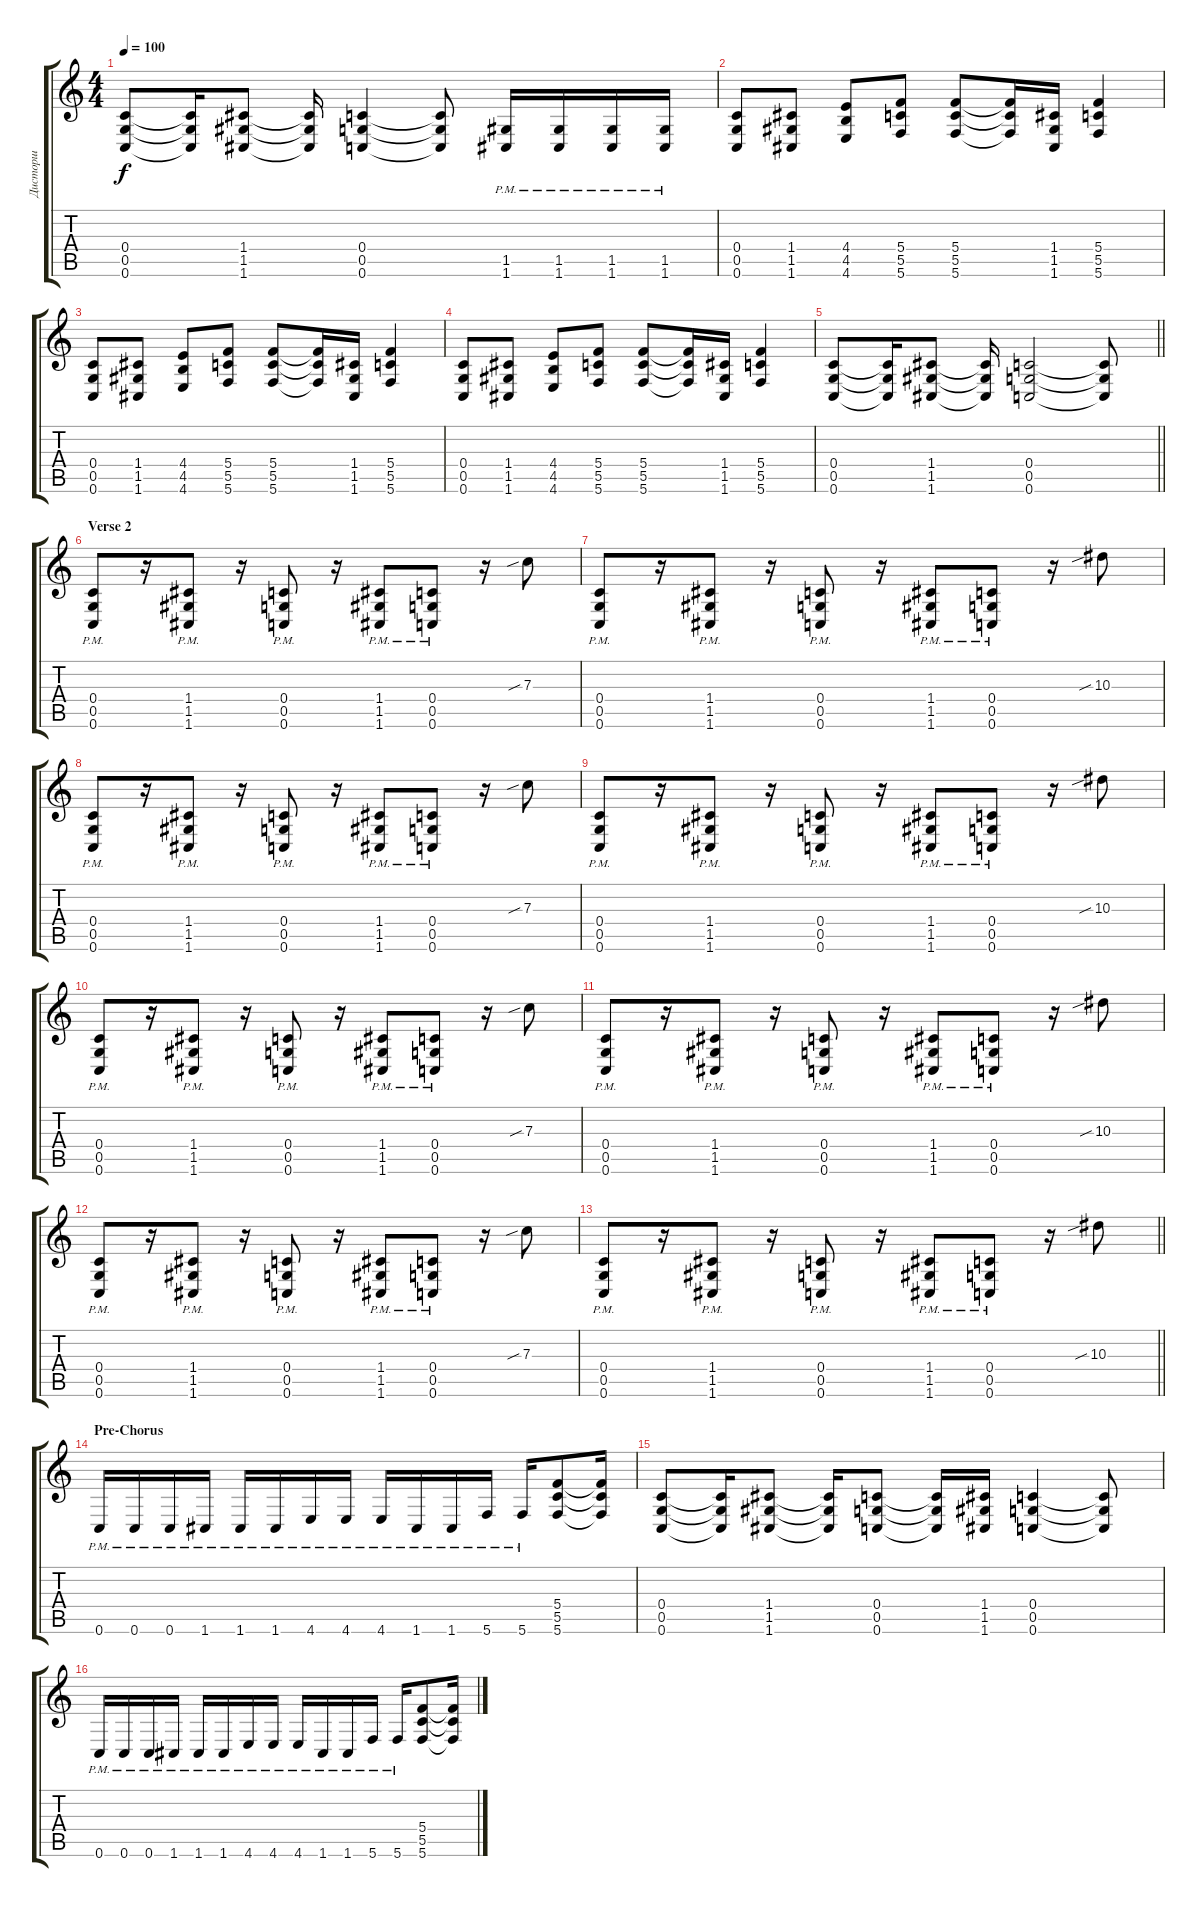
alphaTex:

\track ("Дисторш" "Дисторш") {instrument distortionguitar}
\staff {score tabs}
\tuning (D4 A3 F3 C3 G2 C2) {hide}
\ts (4 4)
\tempo 100
\clef g2
\ks c
(0.4 0.5 0.6).8{dy f} (0.4{t} 0.5{t} 0.6{t}).16 (1.4 1.5 1.6).8 (1.4{t} 1.5{t} 1.6{t}).16 (0.4 0.5 0.6).4 (0.4{t} 0.5{t} 0.6{t}).8 (1.5{pm} 1.6{pm}).16 (1.5{pm} 1.6{pm}).16 (1.5{pm} 1.6{pm}).16 (1.5{pm} 1.6{pm}).16 |
(0.4 0.5 0.6).8 (1.4 1.5 1.6).8 (4.4 4.5 4.6).8 (5.4 5.5 5.6).8 (5.4 5.5 5.6).8 (5.4{t} 5.5{t} 5.6{t}).16 (1.4 1.5 1.6).16 (5.4 5.5 5.6).4 |
(0.4 0.5 0.6).8 (1.4 1.5 1.6).8 (4.4 4.5 4.6).8 (5.4 5.5 5.6).8 (5.4 5.5 5.6).8 (5.4{t} 5.5{t} 5.6{t}).16 (1.4 1.5 1.6).16 (5.4 5.5 5.6).4 |
(0.4 0.5 0.6).8 (1.4 1.5 1.6).8 (4.4 4.5 4.6).8 (5.4 5.5 5.6).8 (5.4 5.5 5.6).8 (5.4{t} 5.5{t} 5.6{t}).16 (1.4 1.5 1.6).16 (5.4 5.5 5.6).4 |
\barLineRight lightlight
(0.4 0.5 0.6).8 (0.4{t} 0.5{t} 0.6{t}).16 (1.4 1.5 1.6).8 (1.4{t} 1.5{t} 1.6{t}).16 (0.4 0.5 0.6).2 (0.4{t} 0.5{t} 0.6{t}).8 |
\section ("" "Verse 2")
(0.4{pm} 0.5{pm} 0.6{pm}).8 r.16 (1.4{pm} 1.5{pm} 1.6{pm}).8 r.16 (0.4{pm} 0.5{pm} 0.6{pm}).8 r.16 (1.4{pm} 1.5{pm} 1.6{pm}).8 (0.4{pm} 0.5{pm} 0.6{pm}).8 r.16 7.3{sib}.8 |
(0.4{pm} 0.5{pm} 0.6{pm}).8 r.16 (1.4{pm} 1.5{pm} 1.6{pm}).8 r.16 (0.4{pm} 0.5{pm} 0.6{pm}).8 r.16 (1.4{pm} 1.5{pm} 1.6{pm}).8 (0.4{pm} 0.5{pm} 0.6{pm}).8 r.16 10.3{sib}.8 |
(0.4{pm} 0.5{pm} 0.6{pm}).8 r.16 (1.4{pm} 1.5{pm} 1.6{pm}).8 r.16 (0.4{pm} 0.5{pm} 0.6{pm}).8 r.16 (1.4{pm} 1.5{pm} 1.6{pm}).8 (0.4{pm} 0.5{pm} 0.6{pm}).8 r.16 7.3{sib}.8 |
(0.4{pm} 0.5{pm} 0.6{pm}).8 r.16 (1.4{pm} 1.5{pm} 1.6{pm}).8 r.16 (0.4{pm} 0.5{pm} 0.6{pm}).8 r.16 (1.4{pm} 1.5{pm} 1.6{pm}).8 (0.4{pm} 0.5{pm} 0.6{pm}).8 r.16 10.3{sib}.8 |
(0.4{pm} 0.5{pm} 0.6{pm}).8 r.16 (1.4{pm} 1.5{pm} 1.6{pm}).8 r.16 (0.4{pm} 0.5{pm} 0.6{pm}).8 r.16 (1.4{pm} 1.5{pm} 1.6{pm}).8 (0.4{pm} 0.5{pm} 0.6{pm}).8 r.16 7.3{sib}.8 |
(0.4{pm} 0.5{pm} 0.6{pm}).8 r.16 (1.4{pm} 1.5{pm} 1.6{pm}).8 r.16 (0.4{pm} 0.5{pm} 0.6{pm}).8 r.16 (1.4{pm} 1.5{pm} 1.6{pm}).8 (0.4{pm} 0.5{pm} 0.6{pm}).8 r.16 10.3{sib}.8 |
(0.4{pm} 0.5{pm} 0.6{pm}).8 r.16 (1.4{pm} 1.5{pm} 1.6{pm}).8 r.16 (0.4{pm} 0.5{pm} 0.6{pm}).8 r.16 (1.4{pm} 1.5{pm} 1.6{pm}).8 (0.4{pm} 0.5{pm} 0.6{pm}).8 r.16 7.3{sib}.8 |
\barLineRight lightlight
(0.4{pm} 0.5{pm} 0.6{pm}).8 r.16 (1.4{pm} 1.5{pm} 1.6{pm}).8 r.16 (0.4{pm} 0.5{pm} 0.6{pm}).8 r.16 (1.4{pm} 1.5{pm} 1.6{pm}).8 (0.4{pm} 0.5{pm} 0.6{pm}).8 r.16 10.3{sib}.8 |
\section ("" "Pre-Chorus")
0.6{pm}.16 0.6{pm}.16 0.6{pm}.16 1.6{pm}.16 1.6{pm}.16 1.6{pm}.16 4.6{pm}.16 4.6{pm}.16 4.6{pm}.16 1.6{pm}.16 1.6{pm}.16 5.6{pm}.16 5.6{pm}.16 (5.4 5.5 5.6).8 (5.4{t} 5.5{t} 5.6{t}).16 |
(0.4 0.5 0.6).8 (0.4{t} 0.5{t} 0.6{t}).16 (1.4 1.5 1.6).8 (1.4{t} 1.5{t} 1.6{t}).16 (0.4 0.5 0.6).8 (0.4{t} 0.5{t} 0.6{t}).16 (1.4 1.5 1.6).16 (0.4 0.5 0.6).4 (0.4{t} 0.5{t} 0.6{t}).8 |
0.6{pm}.16 0.6{pm}.16 0.6{pm}.16 1.6{pm}.16 1.6{pm}.16 1.6{pm}.16 4.6{pm}.16 4.6{pm}.16 4.6{pm}.16 1.6{pm}.16 1.6{pm}.16 5.6{pm}.16 5.6{pm}.16 (5.4 5.5 5.6).8 (5.4{t} 5.5{t} 5.6{t}).16
